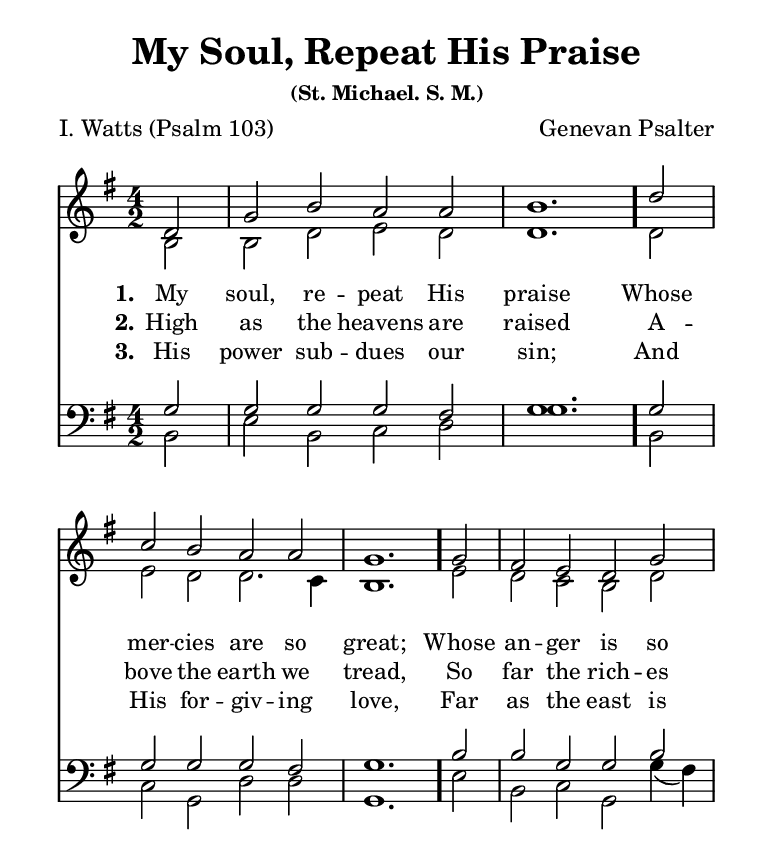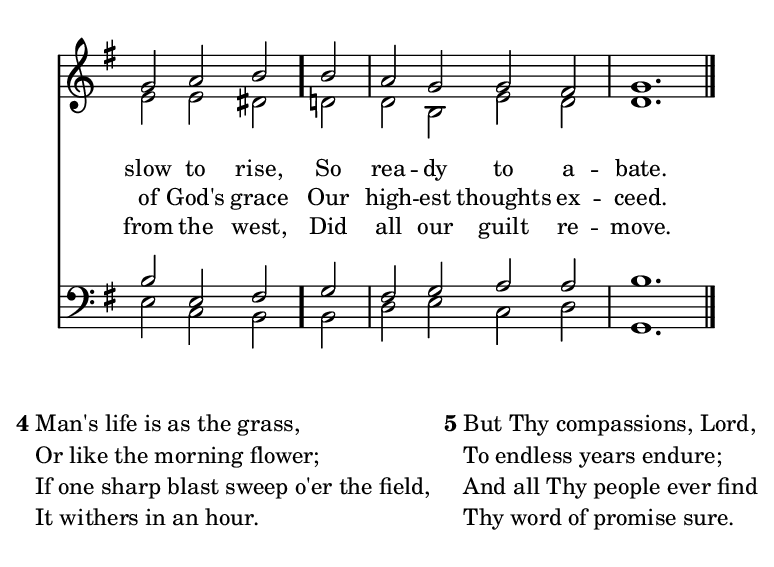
\include "common/global.ily"
\paper {
  \include "common/paper.ily"
  ragged-bottom = ##t
  ragged-last-bottom = ##t
  systems-per-page = 2
  page-count = 1
}

\header{
  title = "My Soul, Repeat His Praise"
  subsubtitle = "(St. Michael. S. M.)"
  %meter = "S.M."
  poet = "I. Watts (Psalm 103)"
  composer = "Genevan Psalter"
  %copyright = ""
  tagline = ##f
}

% for fermata in MIDI
ta = { \tempo 4=160 }
tb = { \tempo 4=80 }

patternAA = { c2 | c2 c2 c2 c2 | c1. }
patternAB = { c2 | c2 c2 c2. c4 | c1. }
patternBA = { c2 | c2 c2 c2 c2 | c2 c2 c2 }
patternBB = { c2 | c2 c2 c2 c4( c4) | c2 c2 c2 }

global = {
  \include "common/overrides.ily"
  \override Staff.TimeSignature.style = #'()
  \time 4/2
  \override Score.MetronomeMark.transparent = ##t % hide all fermata changes too
  \ta
  \key g \major
  \partial 2
  \autoBeamOff
}

notesSoprano = {
\global
\relative c' {

  \changePitch \patternAA { d | g b a a | b }
  \changePitch \patternAA { d | c b a a | g }
  \changePitch \patternBA { g | fis e d g | g a b }
  \changePitch \patternAA { b | a g g fis | g }

  \bar "|."

}
}

notesAlto = {
\global
\relative e' {

  \changePitch \patternAA { b | b d e d | d }
  \changePitch \patternAB { d | e d d c | b }
  \changePitch \patternBA { e | d c b d | e e dis }
  \changePitch \patternAA { d! | d b e d | d }

}
}

notesTenor = {
\global
\relative a {

  \changePitch \patternAA { g | g g g fis | g }
  \changePitch \patternAA { g | g g g fis | g }
  \changePitch \patternBA { b | b g g b | b e, fis }
  \changePitch \patternAA { g | fis g a a | b }

}
}

notesBass = {
\global
\relative f, {

  \changePitch \patternAA { b | e b c d | g }
  \changePitch \patternAA { b, | c g d' d | g, }
  \changePitch \patternBB { e' | b c g g' fis | e c b }
  \changePitch \patternAA { b | d e c d | g, }

}
}

wordsA = \lyricmode {
\set stanza = "1."

My soul, re -- peat His praise \bar "."
Whose mer -- cies are so great; \bar "."
Whose an -- ger is so slow to rise, \bar "."
So rea -- dy to a -- bate. \bar "."

}

wordsB = \lyricmode {
\set stanza = "2."

High as the heavens are raised % original has "heaven's here ! probably wanted heav'ns
A -- bove the earth we tread,
So far the rich -- es of God's grace
Our high -- est thoughts ex -- ceed.

}

wordsC = \lyricmode {
\set stanza = "3."

His power sub -- dues our sin;
And His for -- giv -- ing love,
Far as the east is from the west,
Did all our guilt re -- move.

}

wordsD = \markuplist {

\line { Man's life is as the grass, }
\line { Or like the morning flower; }
\line { If one sharp blast sweep o'er the field, }
\line { It withers in an hour. }

}

wordsE = \markuplist {

\line { But Thy compassions, Lord, }
\line { To endless years endure; }
\line { And all Thy people ever find }
\line { Thy word of promise sure. }

}

\score {
  \context ChoirStaff <<
    \context Staff = upper <<
      \set ChoirStaff.systemStartDelimiter = #'SystemStartBar
      \context Voice  = sopranos { \voiceOne << \notesSoprano >> }
      \context Voice  = altos { \voiceTwo << \notesAlto >> }
      \context Lyrics = one   \lyricsto sopranos \wordsA
      \context Lyrics = two   \lyricsto sopranos \wordsB
      \context Lyrics = three \lyricsto sopranos \wordsC
    >>
    \context Staff = men <<
      \clef bass
      \context Voice  = tenors { \voiceOne << \notesTenor >> }
      \context Voice  = basses { \voiceTwo << \notesBass >> }
    >>
  >>
  \layout {
    \include "common/layout.ily"
  }
  \midi{
    \include "common/midi.ily"
  }
}

\noPageBreak

\markup { \fill-line {
  \hspace #0.1
  \line{ \bold 4 \column { \wordsD } }
  \hspace #0.1
  \line{ \bold 5 \column { \wordsE } }
  \hspace #0.1
} }

\version "2.18.0"  % necessary for upgrading to future LilyPond versions.

% vi:set et ts=2 sw=2 ai nocindent syntax=lilypond
